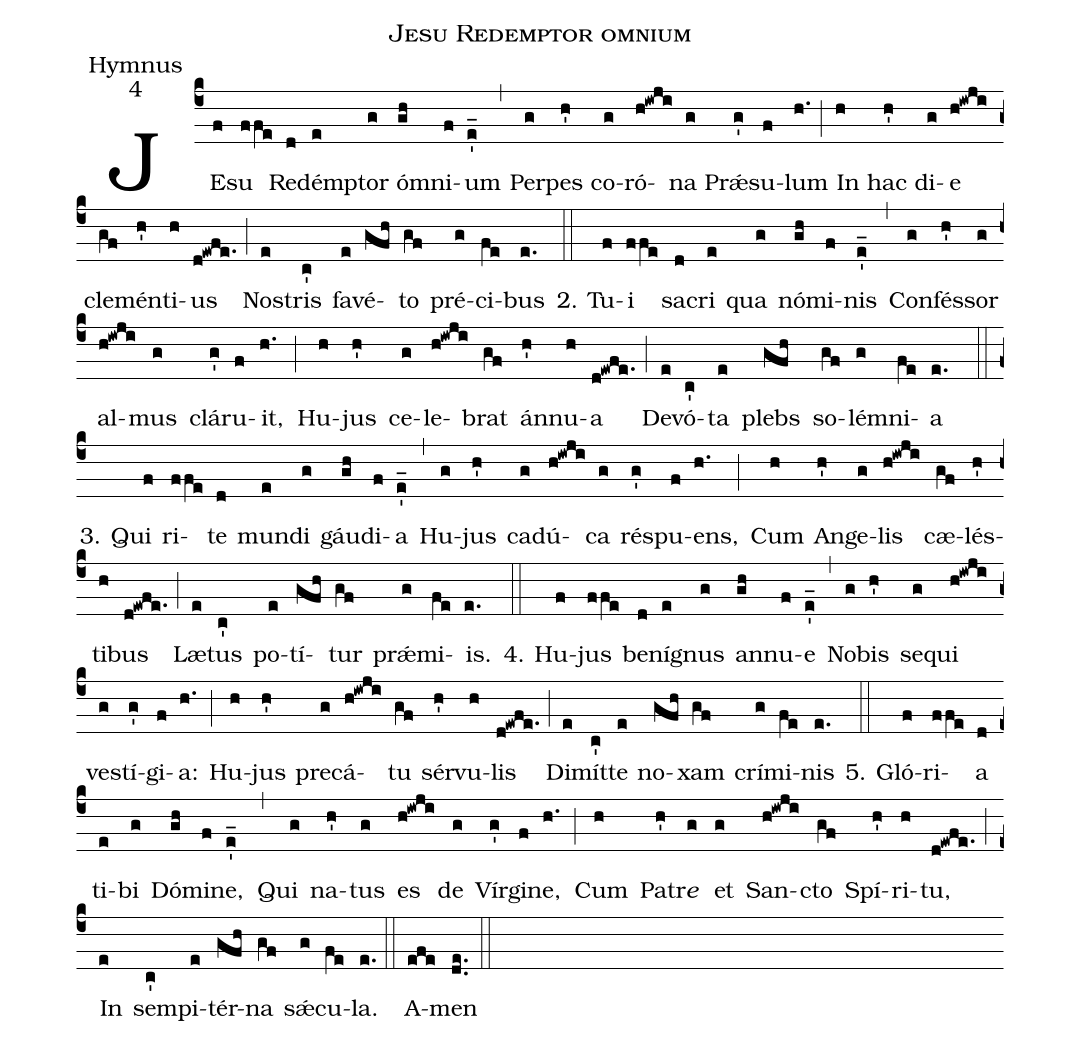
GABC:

name:Jesu Redemptor omnium;
office-part:Hymnus;
mode:4;
%%
(c4)JE(f)su(ffe) Red(d)émp(e)tor(g) óm(gh)ni(f)um(e'_) (,)
Per(g)pes(h') co(g)ró(h!iwji)na(g) Prǽ(g')su(f)lum(h.) (;)
In(h) hac(h') di(g)e(h!iwji) cle(gf)mén(h')ti(h)us(d!ewfe.) (;)
Nos(e)tris(c') fa(e)vé(gfh)to(gf) pré(g)ci(fe)bus(e.) (::)

2. Tu(f)i(ffe) sa(d)cri(e) qua(g) nó(gh)mi(f)nis(e'_) (,)
Con(g)fés(h')sor(g) al(h!iwji)mus(g) clá(g')ru(f)it,(h.) (;)
Hu(h)jus(h') ce(g)le(h!iwji)brat(gf) án(h')nu(h)a(d!ewfe.) (;)
De(e)vó(c')ta(e) plebs(gfh) so(gf)lém(g)ni(fe)a(e.) (::)

3. Qui(f) ri(ffe)te(d) mun(e)di(g) gáu(gh)di(f)a(e'_) (,)
Hu(g)jus(h') ca(g)dú(h!iwji)ca(g) ré(g')spu(f)ens,(h.) (;)
Cum(h) An(h')ge(g)lis(h!iwji) cæ(gf)lés(h')ti(h)bus(d!ewfe.) (;)
Læ(e)tus(c') po(e)tí(gfh)tur(gf) prǽ(g)mi(fe)is.(e.) (::)

4. Hu(f)jus(ffe) be(d)ní(e)gnus(g) an(gh)nu(f)e(e'_) (,)
No(g)bis(h') se(g)qui(h!iwji) ves(g)tí(g')gi(f)a:(h.) (;)
Hu(h)jus(h') pre(g)cá(h!iwji)tu(gf) sér(h')vu(h)lis(d!ewfe.) (;)
Di(e)mít(c')te(e) no(gfh)xam(gf) crí(g)mi(fe)nis(e.) (::)

5. Gló(f)ri(ffe)a(d) ti(e)bi(g) Dó(gh)mi(f)ne,(e'_) (,)
Qui(g) na(h')tus(g) es(h!iwji) de(g) Vír(g')gi(f)ne,(h.) (;)
Cum(h) Pa(h')tr<i>e</i>(g) et(g) San(h!iwji)cto(gf) Spí(h')ri(h)tu,(d!ewfe.) (;)
In(e) sem(c')pi(e)tér(gfh)na(gf) sǽ(g)cu(fe)la.(e.) (::)
A(efe)men(de..) (::)
